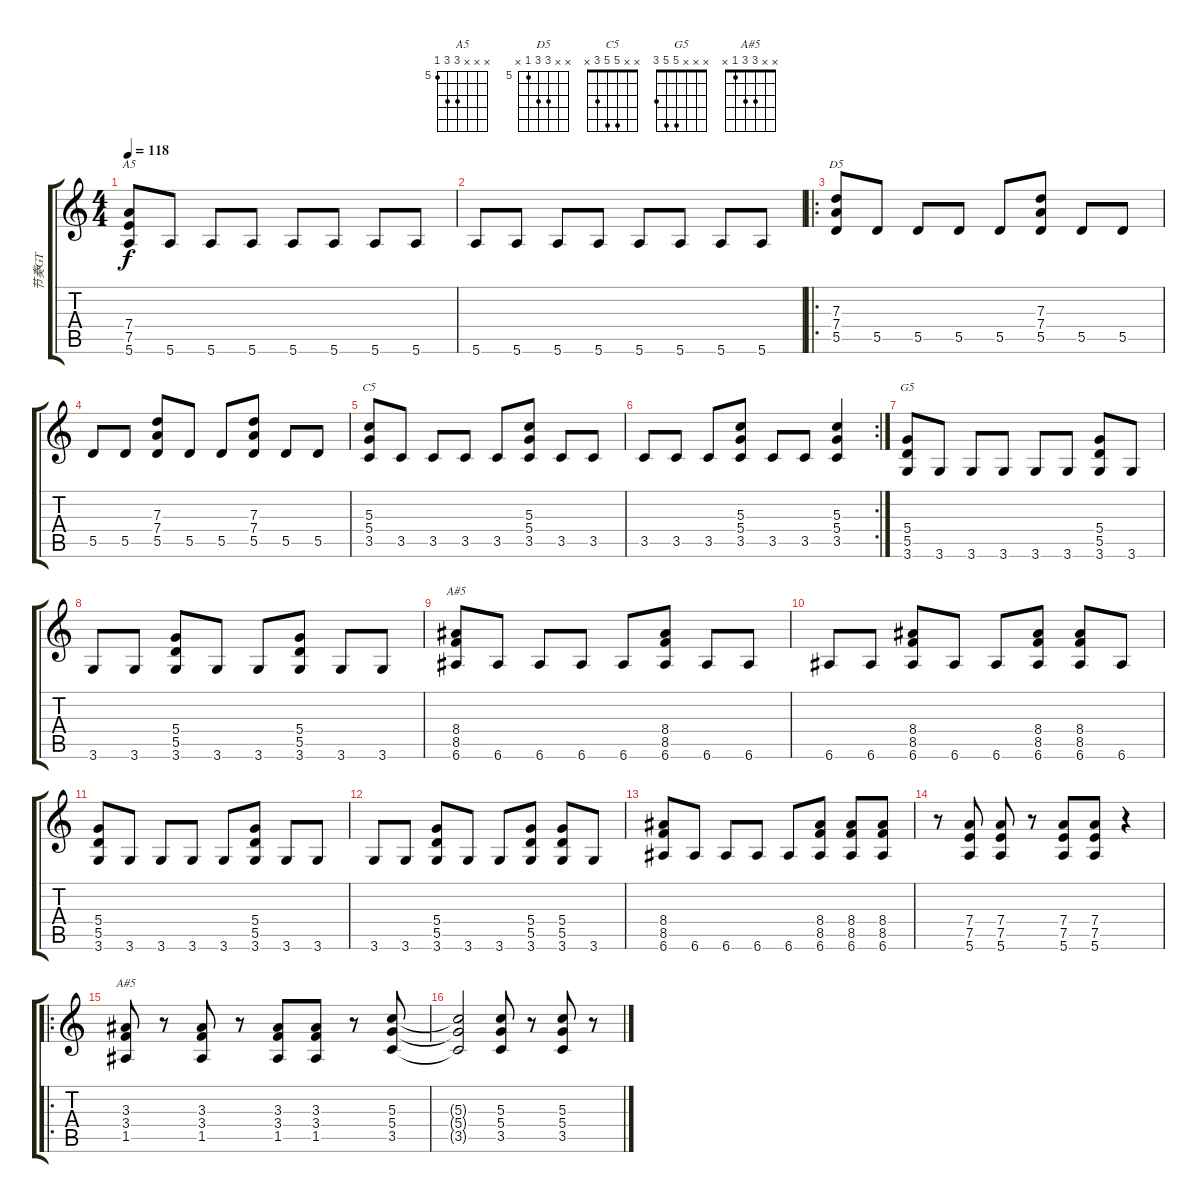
\track ("节奏GT" "节奏GT") {instrument distortionguitar}
\staff {score tabs}
\tuning (E4 B3 G3 D3 A2 E2) {hide}
\chord ("A5" x x x 7 7 5) {firstfret 5}
\chord ("D5" x x 7 7 5 x) {firstfret 5}
\chord ("C5" x x 5 5 3 x)
\chord ("G5" x x x 5 5 3)
\chord ("A#5" x x x 8 8 6) {firstfret 6}
\chord ("A#5" x x 3 3 1 x)
\ts (4 4)
\tempo 118
\clef g2
\ks c
(7.4 7.5 5.6).8{ch "A5" dy f} 5.6.8 5.6.8 5.6.8 5.6.8 5.6.8 5.6.8 5.6.8 |
5.6.8 5.6.8 5.6.8 5.6.8 5.6.8 5.6.8 5.6.8 5.6.8 |
\ro
(7.3 7.4 5.5).8{ch "D5"} 5.5.8 5.5.8 5.5.8 5.5.8 (7.3 7.4 5.5).8 5.5.8 5.5.8 |
5.5.8 5.5.8 (7.3 7.4 5.5).8 5.5.8 5.5.8 (7.3 7.4 5.5).8 5.5.8 5.5.8 |
(5.3 5.4 3.5).8{ch "C5"} 3.5.8 3.5.8 3.5.8 3.5.8 (5.3 5.4 3.5).8 3.5.8 3.5.8 |
\rc 2
3.5.8 3.5.8 3.5.8 (5.3 5.4 3.5).8 3.5.8 3.5.8 (5.3 5.4 3.5).4 |
(5.4 5.5 3.6).8{ch "G5"} 3.6.8 3.6.8 3.6.8 3.6.8 3.6.8 (5.4 5.5 3.6).8 3.6.8 |
3.6.8 3.6.8 (5.4 5.5 3.6).8 3.6.8 3.6.8 (5.4 5.5 3.6).8 3.6.8 3.6.8 |
(8.4 8.5 6.6).8{ch "A#5"} 6.6.8 6.6.8 6.6.8 6.6.8 (8.4 8.5 6.6).8 6.6.8 6.6.8 |
6.6.8 6.6.8 (8.4 8.5 6.6).8 6.6.8 6.6.8 (8.4 8.5 6.6).8 (8.4 8.5 6.6).8 6.6.8 |
(5.4 5.5 3.6).8 3.6.8 3.6.8 3.6.8 3.6.8 (5.4 5.5 3.6).8 3.6.8 3.6.8 |
3.6.8 3.6.8 (5.4 5.5 3.6).8 3.6.8 3.6.8 (5.4 5.5 3.6).8 (5.4 5.5 3.6).8 3.6.8 |
(8.4 8.5 6.6).8 6.6.8 6.6.8 6.6.8 6.6.8 (8.4 8.5 6.6).8 (8.4 8.5 6.6).8 (8.4 8.5 6.6).8 |
r.8 (7.4 7.5 5.6).8 (7.4 7.5 5.6).8 r.8 (7.4 7.5 5.6).8 (7.4 7.5 5.6).8 r.4 |
\ro
(3.3 3.4 1.5).8{ch "A#5"} r.8 (3.3 3.4 1.5).8 r.8 (3.3 3.4 1.5).8 (3.3 3.4 1.5).8 r.8 (5.3 5.4 3.5).8 |
(5.3{t} 5.4{t} 3.5{t}).2 (5.3 5.4 3.5).8 r.8 (5.3 5.4 3.5).8 r.8
